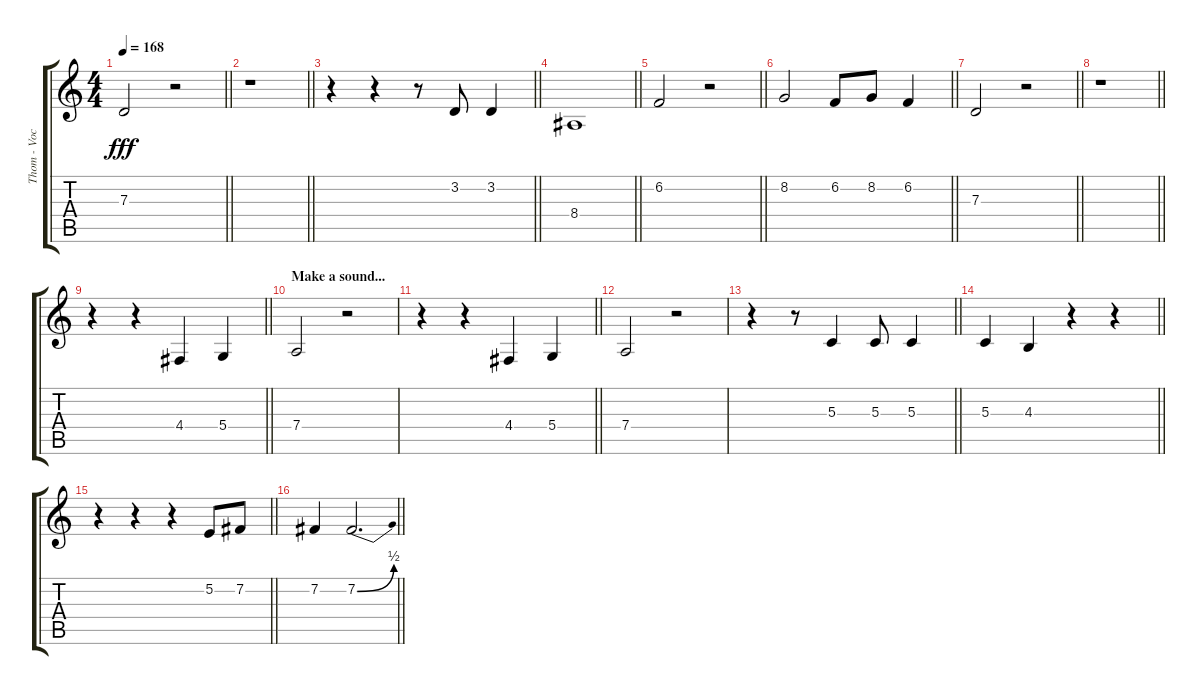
\track ("Thom - Vocal" "Thom - Voc") {instrument altosax}
\staff {score tabs}
\tuning (E4 B3 G3 D3 A2 E2) {hide}
\ts (4 4)
\tempo 168
\clef g2
\barLineRight lightlight
\ks c
7.3.2{dy fff} r.2 |
\barLineRight lightlight
r.1 |
\barLineRight lightlight
r.4 r.4 r.8 3.2.8 3.2.4 |
\barLineRight lightlight
8.4.1 |
\barLineRight lightlight
6.2.2 r.2 |
\barLineRight lightlight
8.2.2 6.2.8 8.2.8 6.2.4 |
\barLineRight lightlight
7.3.2 r.2 |
\barLineRight lightlight
r.1 |
\barLineRight lightlight
r.4 r.4 4.4.4 5.4.4 |
\section ("" "Make a sound...")
7.4.2 r.2 |
\barLineRight lightlight
r.4 r.4 4.4.4 5.4.4 |
7.4.2 r.2 |
\barLineRight lightlight
r.4 r.8 5.3.4 5.3.8 5.3.4 |
\barLineRight lightlight
5.3.4 4.3.4 r.4 r.4 |
\barLineRight lightlight
r.4 r.4 r.4 5.2.8 7.2.8 |
\barLineRight lightlight
7.2.4 7.2{be (bend 0 0 60 2)}.2{d}
